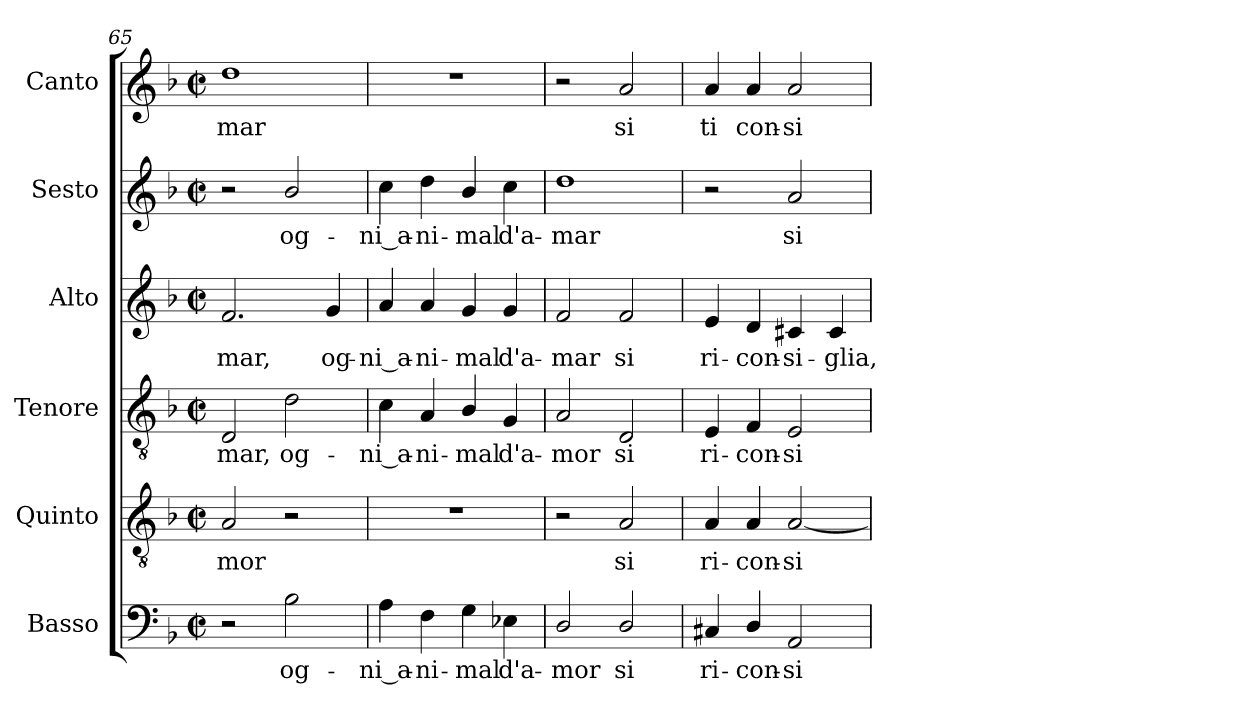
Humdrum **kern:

**kern	**text	**kern	**text	**kern	**text	**kern	**text	**kern	**text	**kern	**text
*part6	*part6	*part5	*part5	*part4	*part4	*part3	*part3	*part2	*part2	*part1	*part1
*staff6	*staff6	*staff5	*staff5	*staff4	*staff4	*staff3	*staff3	*staff2	*staff2	*staff1	*staff1
*I"Basso	*	*I"Quinto	*	*I"Tenore	*	*I"Alto	*	*I"Sesto	*	*I"Canto	*
*I'B.	*	*I'T.	*	*I'T.	*	*I'A.	*	*I'S.	*	*	*
*clefF4	*	*clefGv2	*	*clefGv2	*	*clefG2	*	*clefG2	*	*clefG2	*
*	*	*ITrd7c12	*	*ITrd7c12	*	*	*	*	*	*	*
*k[b-]	*	*k[b-]	*	*k[b-]	*	*k[b-]	*	*k[b-]	*	*k[b-]	*
*F:	*	*F:	*	*F:	*	*F:	*	*F:	*	*F:	*
*M2/2	*	*M2/2	*	*M2/2	*	*M2/2	*	*M2/2	*	*M2/2	*
*met(c|)	*	*met(c|)	*	*met(c|)	*	*met(c|)	*	*met(c|)	*	*met(c|)	*
=65	=65	=65	=65	=65	=65	=65	=65	=65	=65	=65	=65
!	!	!	!LO:LY:b:color=#000000	!	!	!	!	!	!	!	!
!	!	!	!	!	!LO:LY:b:color=#000000	!	!	!	!	!	!
!	!	!	!	!	!	!	!LO:LY:b:color=#000000	!	!	!	!
!	!	!	!	!	!	!	!	!	!	!	!LO:LY:b:color=#000000
2r	.	2AAi/	-mor	2DDi/	-mar,	2.fi/	-mar,	2r	.	1ddi	-mar
!	!LO:LY:b:color=#000000	!	!	!	!	!	!	!	!	!	!
!	!	!	!	!	!LO:LY:b:color=#000000	!	!	!	!	!	!
!	!	!	!	!	!	!	!	!	!LO:LY:b:color=#000000	!	!
2B-i\	og-	2r	.	2Di\	og-	.	.	2b-i/	og-	.	.
!	!	!	!	!	!	!	!LO:LY:b:color=#000000	!	!	!	!
.	.	.	.	.	.	4gi/	og-	.	.	.	.
=66	=66	=66	=66	=66	=66	=66	=66	=66	=66	=66	=66
!	!LO:LY:b:color=#000000	!	!	!	!	!	!	!	!	!	!
!	!	!	!	!	!LO:LY:b:color=#000000	!	!	!	!	!	!
!	!	!	!	!	!	!	!LO:LY:b:color=#000000	!	!	!	!
!	!	!	!	!	!	!	!	!	!LO:LY:b:color=#000000	!	!
4Ai\	-ni_a-	1r	.	4Ci\	-ni_a-	4ai/	-ni_a-	4cci\	-ni_a-	1r	.
!	!LO:LY:b:color=#000000	!	!	!	!	!	!	!	!	!	!
!	!	!	!	!	!LO:LY:b:color=#000000	!	!	!	!	!	!
!	!	!	!	!	!	!	!LO:LY:b:color=#000000	!	!	!	!
!	!	!	!	!	!	!	!	!	!LO:LY:b:color=#000000	!	!
4Fi\	-ni-	.	.	4AAi/	-ni-	4ai/	-ni-	4ddi\	-ni-	.	.
!	!LO:LY:b:color=#000000	!	!	!	!	!	!	!	!	!	!
!	!	!	!	!	!LO:LY:b:color=#000000	!	!	!	!	!	!
!	!	!	!	!	!	!	!LO:LY:b:color=#000000	!	!	!	!
!	!	!	!	!	!	!	!	!	!LO:LY:b:color=#000000	!	!
4Gi\	-mal	.	.	4BB-i/	-mal	4gi/	-mal	4b-i/	-mal	.	.
!	!LO:LY:b:color=#000000	!	!	!	!	!	!	!	!	!	!
!	!	!	!	!	!LO:LY:b:color=#000000	!	!	!	!	!	!
!	!	!	!	!	!	!	!LO:LY:b:color=#000000	!	!	!	!
!	!	!	!	!	!	!	!	!	!LO:LY:b:color=#000000	!	!
4E-Xi\	d'a-	.	.	4GGi/	d'a-	4gi/	d'a-	4cci\	d'a-	.	.
!!LO:LB:g=z
=67	=67	=67	=67	=67	=67	=67	=67	=67	=67	=67	=67
!	!LO:LY:b:color=#000000	!	!	!	!	!	!	!	!	!	!
!	!	!	!	!	!LO:LY:b:color=#000000	!	!	!	!	!	!
!	!	!	!	!	!	!	!LO:LY:b:color=#000000	!	!	!	!
!	!	!	!	!	!	!	!	!	!LO:LY:b:color=#000000	!	!
2Di/	-mor	2r	.	2AAi/	-mor	2fi/	-mar	1ddi	-mar	2r	.
!	!LO:LY:b:color=#000000	!	!	!	!	!	!	!	!	!	!
!	!	!	!LO:LY:b:color=#000000	!	!	!	!	!	!	!	!
!	!	!	!	!	!LO:LY:b:color=#000000	!	!	!	!	!	!
!	!	!	!	!	!	!	!LO:LY:b:color=#000000	!	!	!	!
!	!	!	!	!	!	!	!	!	!	!	!LO:LY:b:color=#000000
2Di/	si	2AAi/	si	2DDi/	si	2fi/	si	.	.	2ai/	si
=68	=68	=68	=68	=68	=68	=68	=68	=68	=68	=68	=68
!	!LO:LY:b:color=#000000	!	!	!	!	!	!	!	!	!	!
!	!	!	!LO:LY:b:color=#000000	!	!	!	!	!	!	!	!
!	!	!	!	!	!LO:LY:b:color=#000000	!	!	!	!	!	!
!	!	!	!	!	!	!	!LO:LY:b:color=#000000	!	!	!	!
!	!	!	!	!	!	!	!	!	!	!	!LO:LY:b:color=#000000
4C#Xi/	ri-	4AAi/	ri-	4EEi/	ri-	4ei/	ri-	2r	.	4ai/	ti
!	!LO:LY:b:color=#000000	!	!	!	!	!	!	!	!	!	!
!	!	!	!LO:LY:b:color=#000000	!	!	!	!	!	!	!	!
!	!	!	!	!	!LO:LY:b:color=#000000	!	!	!	!	!	!
!	!	!	!	!	!	!	!LO:LY:b:color=#000000	!	!	!	!
!	!	!	!	!	!	!	!	!	!	!	!LO:LY:b:color=#000000
4Di/	-con-	4AAi/	-con-	4FFi/	-con-	4di/	-con-	.	.	4ai/	con-
!	!LO:LY:b:color=#000000	!	!	!	!	!	!	!	!	!	!
!	!	!	!LO:LY:b:color=#000000	!	!	!	!	!	!	!	!
!	!	!	!	!	!LO:LY:b:color=#000000	!	!	!	!	!	!
!	!	!	!	!	!	!	!LO:LY:b:color=#000000	!	!	!	!
!	!	!	!	!	!	!	!	!	!LO:LY:b:color=#000000	!	!
!	!	!	!	!	!	!	!	!	!	!	!LO:LY:b:color=#000000
2AAi/	-si-	[2AAi/	-si-	2EEi/	-si-	4c#Xi/	-si-	2ai/	si	2ai/	-si-
!	!	!	!	!	!	!	!LO:LY:b:color=#000000	!	!	!	!
.	.	.	.	.	.	4c#i/	-glia,	.	.	.	.
=	=	=	=	=	=	=	=	=	=	=	=
*-	*-	*-	*-	*-	*-	*-	*-	*-	*-	*-	*-
